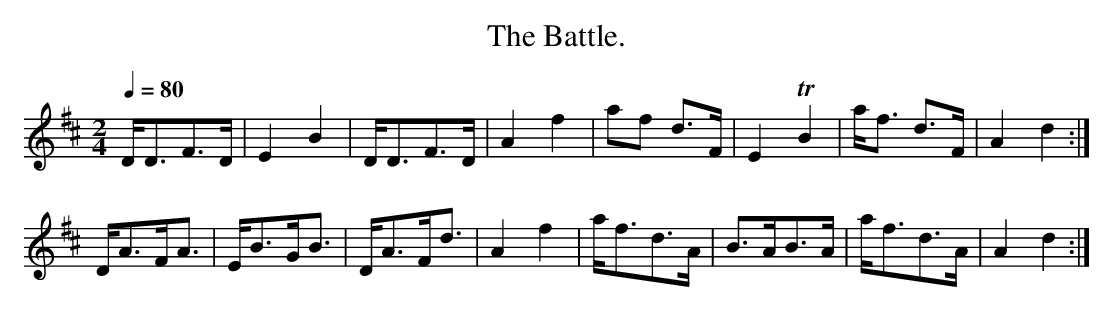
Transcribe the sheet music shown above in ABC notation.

X:1
T:The Battle.
M:2/4
L:1/8
Q:1/4=80
K:D
D<DF>D|E2 B2 |D<DF>D|A2 f2|af d>F|E2TB2 |a<f d>F|A2 d2:|
D<AF<A|E<BG<B|D<AF<d|A2 f2|a<fd>A|B>AB>A|a<fd>A|A2 d2:|
